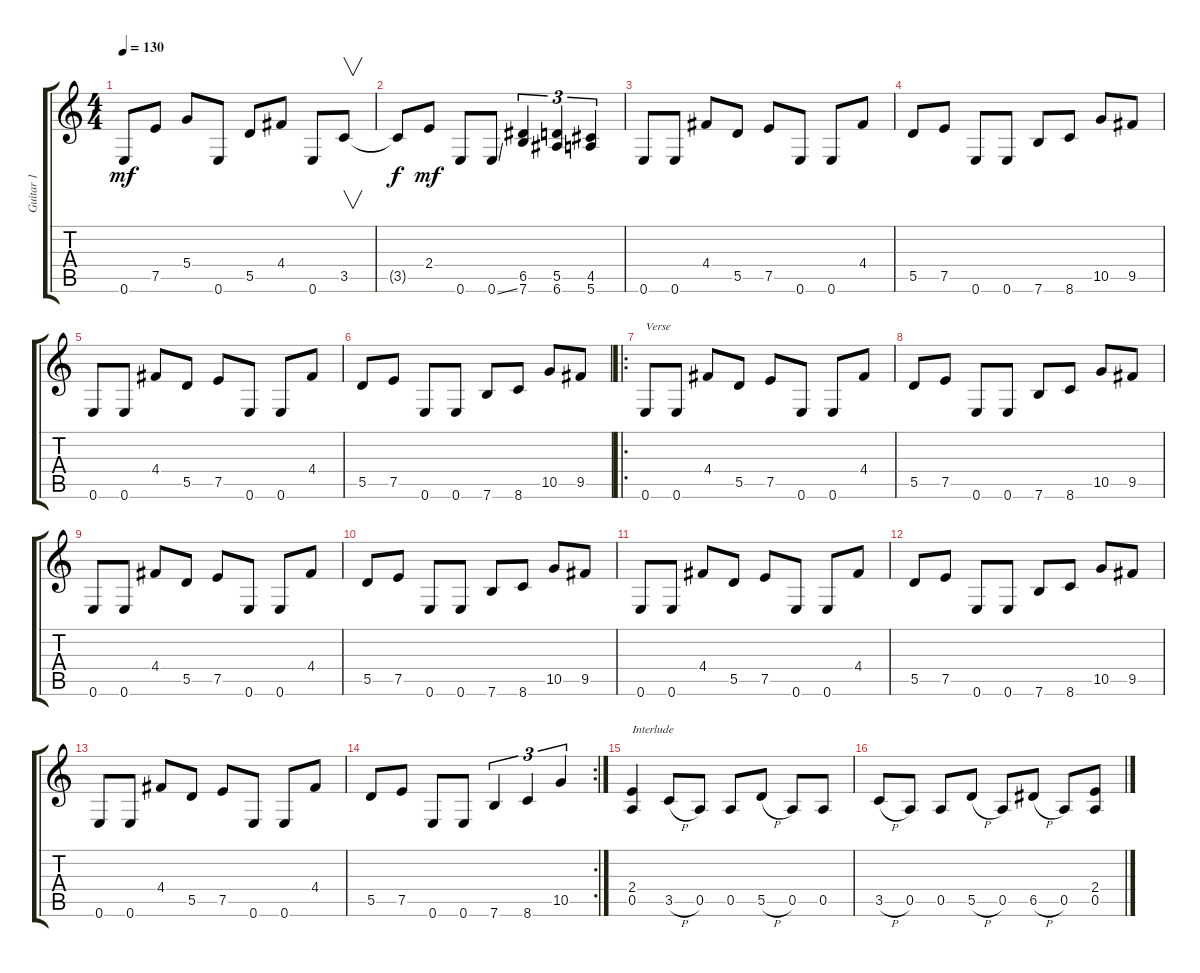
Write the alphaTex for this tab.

\track ("Guitar 1" "Guitar 1") {instrument distortionguitar}
\staff {score tabs}
\tuning (E4 B3 G3 D3 A2 E2) {hide}
\ts (4 4)
\tempo 130
\clef g2
\ks c
0.6.8{dy mf} 7.5.8 5.4.8 0.6.8 5.5.8 4.4.8 0.6.8 3.5.8{v} |
3.5{t}.8{dy f} 2.4.8{dy mf} 0.6.8 0.6{ss}.8 (6.5 7.6).4{tu (3 2)} (5.5 6.6).4{tu (3 2)} (4.5 5.6).4{tu (3 2)} |
0.6.8 0.6.8 4.4.8 5.5.8 7.5.8 0.6.8 0.6.8 4.4.8 |
5.5.8 7.5.8 0.6.8 0.6.8 7.6.8 8.6.8 10.5.8 9.5.8 |
0.6.8 0.6.8 4.4.8 5.5.8 7.5.8 0.6.8 0.6.8 4.4.8 |
5.5.8 7.5.8 0.6.8 0.6.8 7.6.8 8.6.8 10.5.8 9.5.8 |
\ro
0.6.8{txt "Verse"} 0.6.8 4.4.8 5.5.8 7.5.8 0.6.8 0.6.8 4.4.8 |
5.5.8 7.5.8 0.6.8 0.6.8 7.6.8 8.6.8 10.5.8 9.5.8 |
0.6.8 0.6.8 4.4.8 5.5.8 7.5.8 0.6.8 0.6.8 4.4.8 |
5.5.8 7.5.8 0.6.8 0.6.8 7.6.8 8.6.8 10.5.8 9.5.8 |
0.6.8 0.6.8 4.4.8 5.5.8 7.5.8 0.6.8 0.6.8 4.4.8 |
5.5.8 7.5.8 0.6.8 0.6.8 7.6.8 8.6.8 10.5.8 9.5.8 |
0.6.8 0.6.8 4.4.8 5.5.8 7.5.8 0.6.8 0.6.8 4.4.8 |
\rc 2
5.5.8 7.5.8 0.6.8 0.6.8 7.6.4{tu (3 2)} 8.6.4{tu (3 2)} 10.5.4{tu (3 2)} |
(2.4 0.5).4{txt "Interlude"} 3.5{h}.8 0.5.8 0.5.8 5.5{h}.8 0.5.8 0.5.8 |
3.5{h}.8 0.5.8 0.5.8 5.5{h}.8 0.5.8 6.5{h}.8 0.5.8 (2.4 0.5).8
